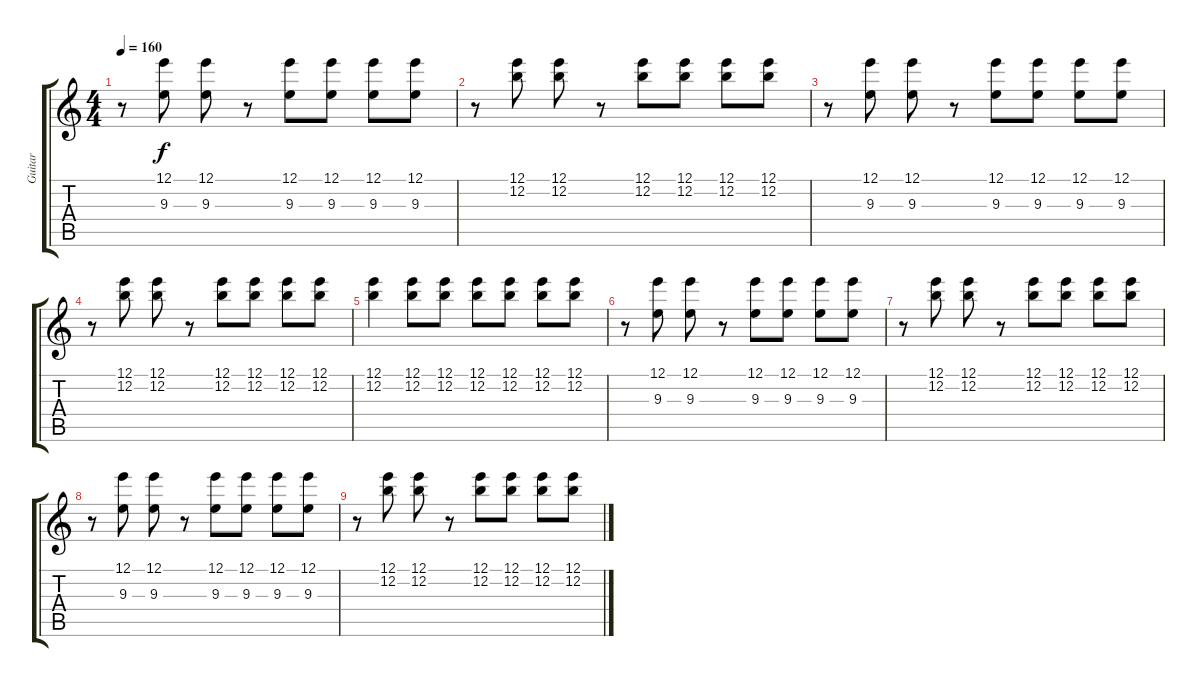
\track ("Guitar " "Guitar ") {instrument overdrivenguitar}
\staff {score tabs}
\tuning (E4 B3 G3 D3 A2 E2) {hide}
\ts (4 4)
\tempo 160
\clef g2
\ks c
r.8{dy f} (12.1 9.3).8 (12.1 9.3).8 r.8 (12.1 9.3).8 (12.1 9.3).8 (12.1 9.3).8 (12.1 9.3).8 |
r.8 (12.1 12.2).8 (12.1 12.2).8 r.8 (12.1 12.2).8 (12.1 12.2).8 (12.1 12.2).8 (12.1 12.2).8 |
r.8 (12.1 9.3).8 (12.1 9.3).8 r.8 (12.1 9.3).8 (12.1 9.3).8 (12.1 9.3).8 (12.1 9.3).8 |
r.8 (12.1 12.2).8 (12.1 12.2).8 r.8 (12.1 12.2).8 (12.1 12.2).8 (12.1 12.2).8 (12.1 12.2).8 |
(12.1 12.2).4 (12.1 12.2).8 (12.1 12.2).8 (12.1 12.2).8 (12.1 12.2).8 (12.1 12.2).8 (12.1 12.2).8 |
r.8 (12.1 9.3).8 (12.1 9.3).8 r.8 (12.1 9.3).8 (12.1 9.3).8 (12.1 9.3).8 (12.1 9.3).8 |
r.8 (12.1 12.2).8 (12.1 12.2).8 r.8 (12.1 12.2).8 (12.1 12.2).8 (12.1 12.2).8 (12.1 12.2).8 |
r.8 (12.1 9.3).8 (12.1 9.3).8 r.8 (12.1 9.3).8 (12.1 9.3).8 (12.1 9.3).8 (12.1 9.3).8 |
r.8 (12.1 12.2).8 (12.1 12.2).8 r.8 (12.1 12.2).8 (12.1 12.2).8 (12.1 12.2).8 (12.1 12.2).8
